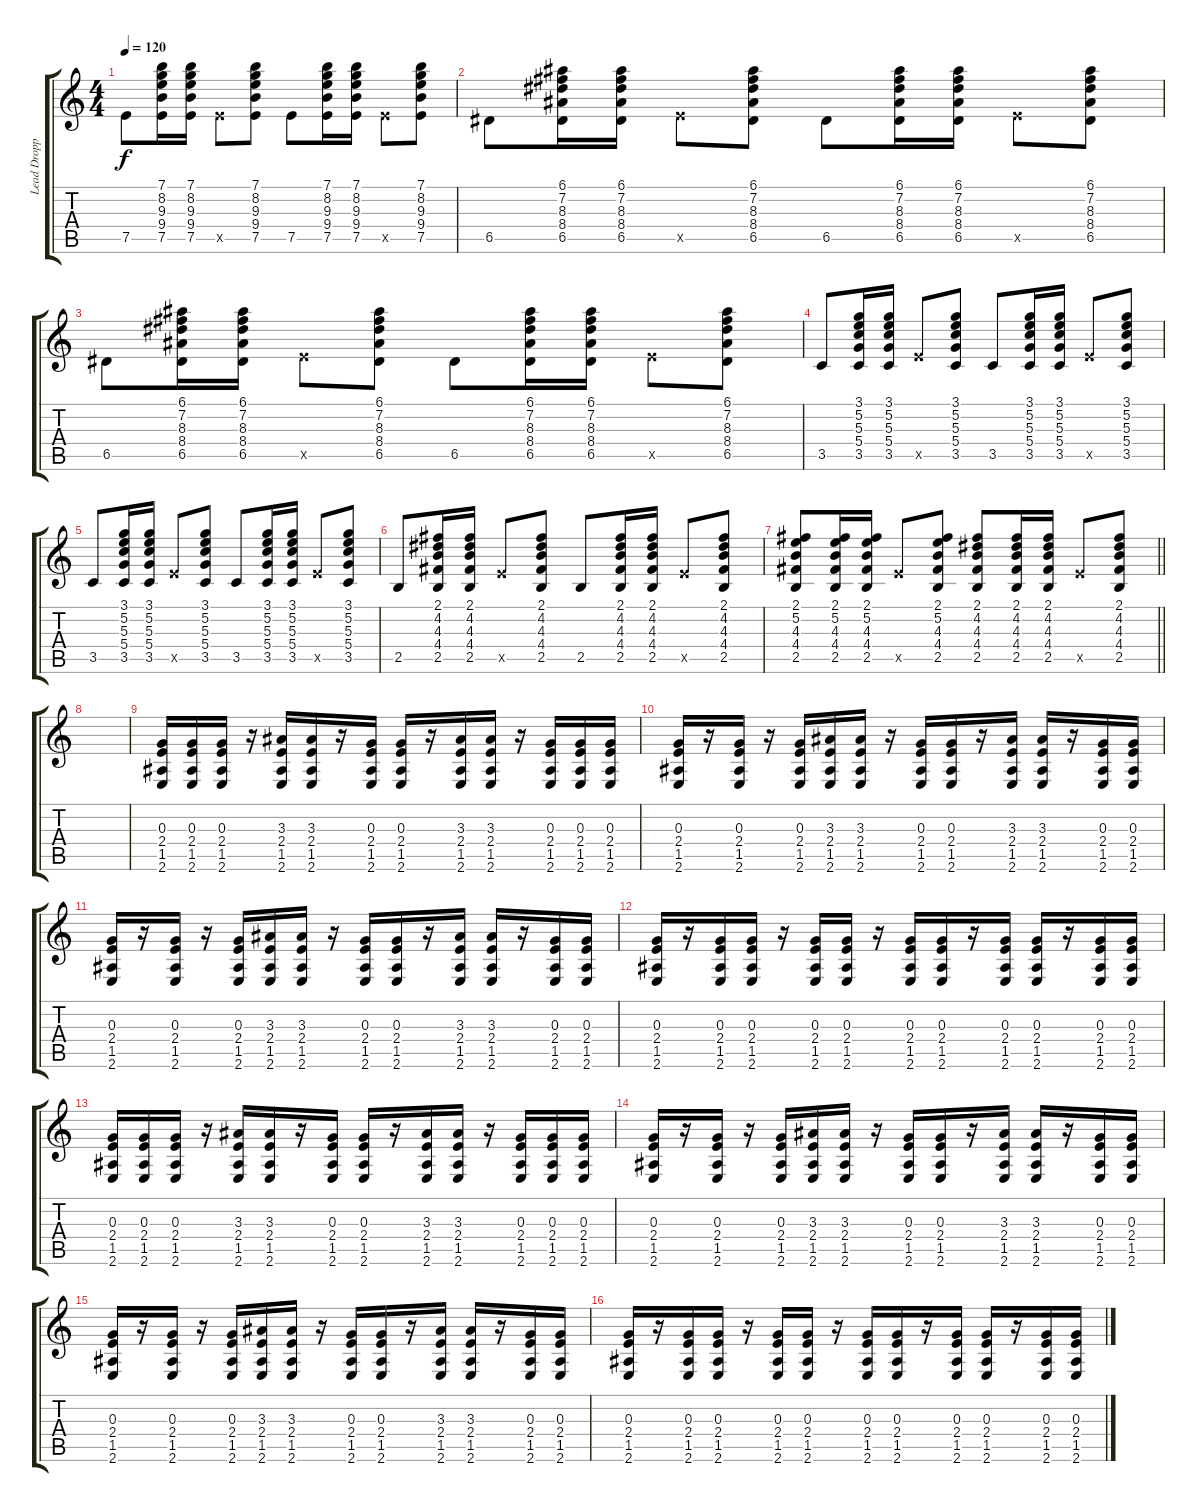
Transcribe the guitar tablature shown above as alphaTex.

\track ("Lead Dropped D " "Lead Dropp") {instrument distortionguitar}
\staff {score tabs}
\tuning (E4 B3 G3 D3 A2 D2) {hide}
\ts (4 4)
\tempo 120
\clef g2
\ks c
7.5.8{dy f} (7.1 8.2 9.3 9.4 7.5).16 (7.1 8.2 9.3 9.4 7.5).16 7.5{x}.8 (7.1 8.2 9.3 9.4 7.5).8 7.5.8 (7.1 8.2 9.3 9.4 7.5).16 (7.1 8.2 9.3 9.4 7.5).16 7.5{x}.8 (7.1 8.2 9.3 9.4 7.5).8 |
6.5.8 (6.1 7.2 8.3 8.4 6.5).16 (6.1 7.2 8.3 8.4 6.5).16 7.5{x}.8 (6.1 7.2 8.3 8.4 6.5).8 6.5.8 (6.1 7.2 8.3 8.4 6.5).16 (6.1 7.2 8.3 8.4 6.5).16 7.5{x}.8 (6.1 7.2 8.3 8.4 6.5).8 |
6.5.8 (6.1 7.2 8.3 8.4 6.5).16 (6.1 7.2 8.3 8.4 6.5).16 7.5{x}.8 (6.1 7.2 8.3 8.4 6.5).8 6.5.8 (6.1 7.2 8.3 8.4 6.5).16 (6.1 7.2 8.3 8.4 6.5).16 7.5{x}.8 (6.1 7.2 8.3 8.4 6.5).8 |
3.5.8 (3.1 5.2 5.3 5.4 3.5).16 (3.1 5.2 5.3 5.4 3.5).16 7.5{x}.8 (3.1 5.2 5.3 5.4 3.5).8 3.5.8 (3.1 5.2 5.3 5.4 3.5).16 (3.1 5.2 5.3 5.4 3.5).16 7.5{x}.8 (3.1 5.2 5.3 5.4 3.5).8 |
3.5.8 (3.1 5.2 5.3 5.4 3.5).16 (3.1 5.2 5.3 5.4 3.5).16 7.5{x}.8 (3.1 5.2 5.3 5.4 3.5).8 3.5.8 (3.1 5.2 5.3 5.4 3.5).16 (3.1 5.2 5.3 5.4 3.5).16 7.5{x}.8 (3.1 5.2 5.3 5.4 3.5).8 |
2.5.8 (2.1 4.2 4.3 4.4 2.5).16 (2.1 4.2 4.3 4.4 2.5).16 7.5{x}.8 (2.1 4.2 4.3 4.4 2.5).8 2.5.8 (2.1 4.2 4.3 4.4 2.5).16 (2.1 4.2 4.3 4.4 2.5).16 7.5{x}.8 (2.1 4.2 4.3 4.4 2.5).8 |
\barLineRight lightlight
(2.1 5.2 4.3 4.4 2.5).8 (2.1 5.2 4.3 4.4 2.5).16 (2.1 5.2 4.3 4.4 2.5).16 7.5{x}.8 (2.1 5.2 4.3 4.4 2.5).8 (2.1 4.2 4.3 4.4 2.5).8 (2.1 4.2 4.3 4.4 2.5).16 (2.1 4.2 4.3 4.4 2.5).16 7.5{x}.8 (2.1 4.2 4.3 4.4 2.5).8 |
|
(0.3 2.4 1.5 2.6).16{instrument distortionguitar} (0.3 2.4 1.5 2.6).16 (0.3 2.4 1.5 2.6).16 r.16 (3.3 2.4 1.5 2.6).16 (3.3 2.4 1.5 2.6).16 r.16 (0.3 2.4 1.5 2.6).16 (0.3 2.4 1.5 2.6).16 r.16 (3.3 2.4 1.5 2.6).16 (3.3 2.4 1.5 2.6).16 r.16 (0.3 2.4 1.5 2.6).16 (0.3 2.4 1.5 2.6).16 (0.3 2.4 1.5 2.6).16 |
(0.3 2.4 1.5 2.6).16 r.16 (0.3 2.4 1.5 2.6).16 r.16 (0.3 2.4 1.5 2.6).16 (3.3 2.4 1.5 2.6).16 (3.3 2.4 1.5 2.6).16 r.16 (0.3 2.4 1.5 2.6).16 (0.3 2.4 1.5 2.6).16 r.16 (3.3 2.4 1.5 2.6).16 (3.3 2.4 1.5 2.6).16 r.16 (0.3 2.4 1.5 2.6).16 (0.3 2.4 1.5 2.6).16 |
(0.3 2.4 1.5 2.6).16 r.16 (0.3 2.4 1.5 2.6).16 r.16 (0.3 2.4 1.5 2.6).16 (3.3 2.4 1.5 2.6).16 (3.3 2.4 1.5 2.6).16 r.16 (0.3 2.4 1.5 2.6).16 (0.3 2.4 1.5 2.6).16 r.16 (3.3 2.4 1.5 2.6).16 (3.3 2.4 1.5 2.6).16 r.16 (0.3 2.4 1.5 2.6).16 (0.3 2.4 1.5 2.6).16 |
(0.3 2.4 1.5 2.6).16 r.16 (0.3 2.4 1.5 2.6).16 (0.3 2.4 1.5 2.6).16 r.16 (0.3 2.4 1.5 2.6).16 (0.3 2.4 1.5 2.6).16 r.16 (0.3 2.4 1.5 2.6).16 (0.3 2.4 1.5 2.6).16 r.16 (0.3 2.4 1.5 2.6).16 (0.3 2.4 1.5 2.6).16 r.16 (0.3 2.4 1.5 2.6).16 (0.3 2.4 1.5 2.6).16 |
(0.3 2.4 1.5 2.6).16 (0.3 2.4 1.5 2.6).16 (0.3 2.4 1.5 2.6).16 r.16 (3.3 2.4 1.5 2.6).16 (3.3 2.4 1.5 2.6).16 r.16 (0.3 2.4 1.5 2.6).16 (0.3 2.4 1.5 2.6).16 r.16 (3.3 2.4 1.5 2.6).16 (3.3 2.4 1.5 2.6).16 r.16 (0.3 2.4 1.5 2.6).16 (0.3 2.4 1.5 2.6).16 (0.3 2.4 1.5 2.6).16 |
(0.3 2.4 1.5 2.6).16 r.16 (0.3 2.4 1.5 2.6).16 r.16 (0.3 2.4 1.5 2.6).16 (3.3 2.4 1.5 2.6).16 (3.3 2.4 1.5 2.6).16 r.16 (0.3 2.4 1.5 2.6).16 (0.3 2.4 1.5 2.6).16 r.16 (3.3 2.4 1.5 2.6).16 (3.3 2.4 1.5 2.6).16 r.16 (0.3 2.4 1.5 2.6).16 (0.3 2.4 1.5 2.6).16 |
(0.3 2.4 1.5 2.6).16 r.16 (0.3 2.4 1.5 2.6).16 r.16 (0.3 2.4 1.5 2.6).16 (3.3 2.4 1.5 2.6).16 (3.3 2.4 1.5 2.6).16 r.16 (0.3 2.4 1.5 2.6).16 (0.3 2.4 1.5 2.6).16 r.16 (3.3 2.4 1.5 2.6).16 (3.3 2.4 1.5 2.6).16 r.16 (0.3 2.4 1.5 2.6).16 (0.3 2.4 1.5 2.6).16 |
(0.3 2.4 1.5 2.6).16 r.16 (0.3 2.4 1.5 2.6).16 (0.3 2.4 1.5 2.6).16 r.16 (0.3 2.4 1.5 2.6).16 (0.3 2.4 1.5 2.6).16 r.16 (0.3 2.4 1.5 2.6).16 (0.3 2.4 1.5 2.6).16 r.16 (0.3 2.4 1.5 2.6).16 (0.3 2.4 1.5 2.6).16 r.16 (0.3 2.4 1.5 2.6).16 (0.3 2.4 1.5 2.6).16
